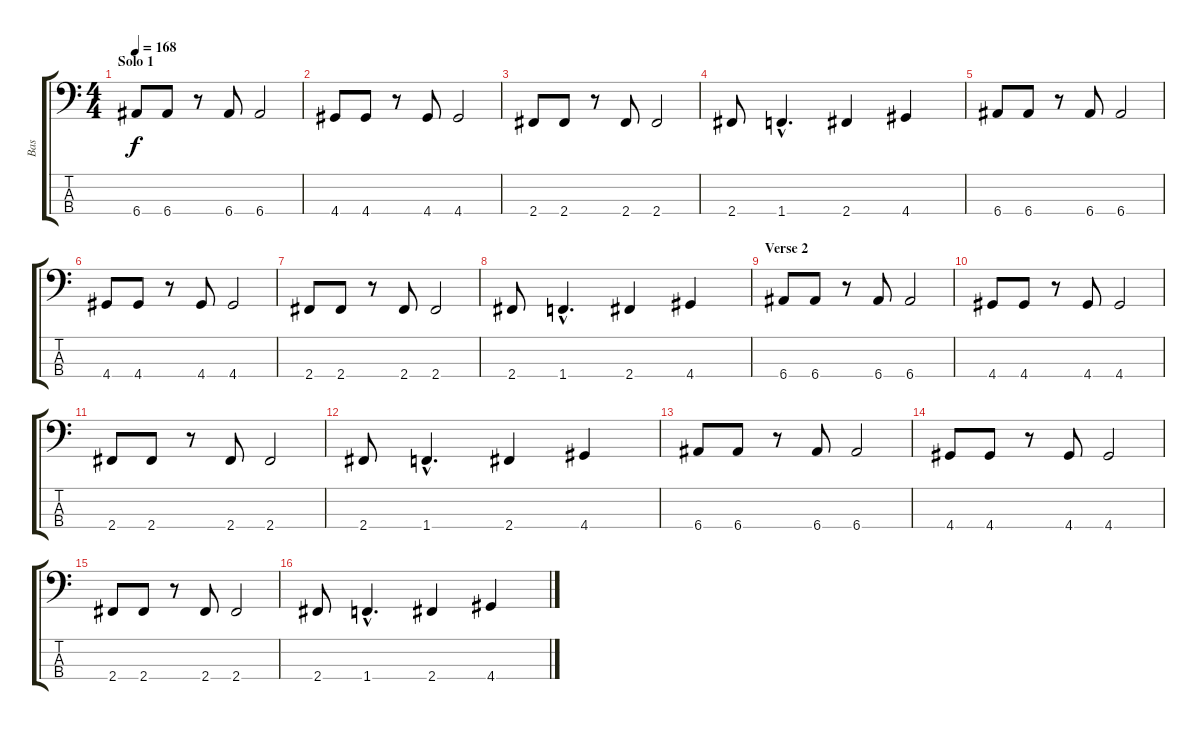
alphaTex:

\track ("Bas" "Bas") {instrument electricbassfinger}
\staff {score tabs}
\tuning (G2 D2 A1 E1) {hide}
\ts (4 4)
\section ("" "Solo 1")
\tempo 168
\clef f4
\ks c
6.4.8{dy f} 6.4.8 r.8 6.4.8 6.4.2 |
4.4.8 4.4.8 r.8 4.4.8 4.4.2 |
2.4.8 2.4.8 r.8 2.4.8 2.4.2 |
2.4.8 1.4{hac}.4{d} 2.4.4 4.4.4 |
6.4.8 6.4.8 r.8 6.4.8 6.4.2 |
4.4.8 4.4.8 r.8 4.4.8 4.4.2 |
2.4.8 2.4.8 r.8 2.4.8 2.4.2 |
2.4.8 1.4{hac}.4{d} 2.4.4 4.4.4 |
\section ("" "Verse 2")
6.4.8 6.4.8 r.8 6.4.8 6.4.2 |
4.4.8 4.4.8 r.8 4.4.8 4.4.2 |
2.4.8 2.4.8 r.8 2.4.8 2.4.2 |
2.4.8 1.4{hac}.4{d} 2.4.4 4.4.4 |
6.4.8 6.4.8 r.8 6.4.8 6.4.2 |
4.4.8 4.4.8 r.8 4.4.8 4.4.2 |
2.4.8 2.4.8 r.8 2.4.8 2.4.2 |
2.4.8 1.4{hac}.4{d} 2.4.4 4.4.4
